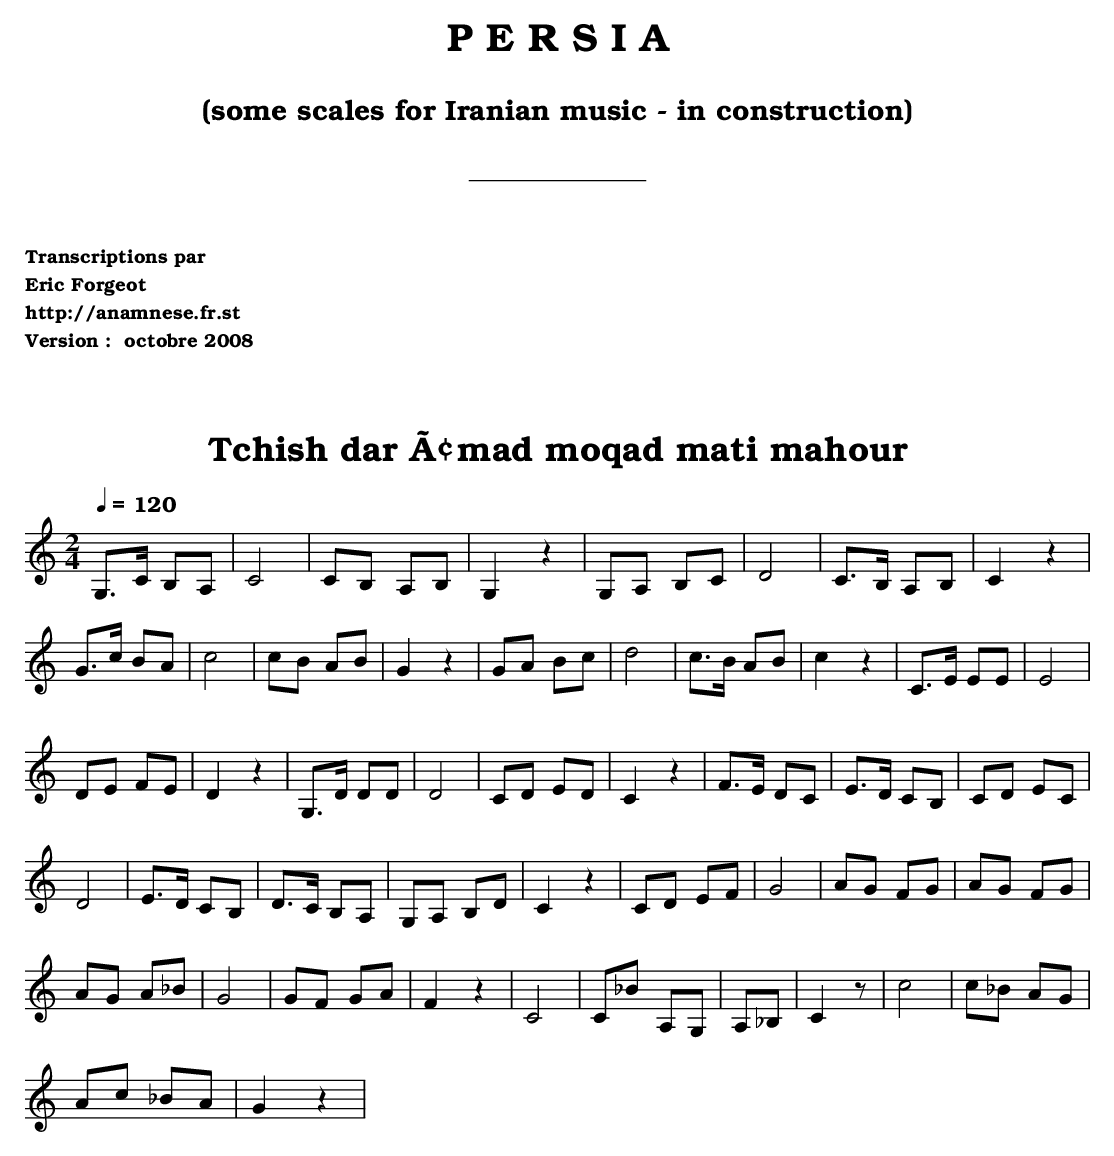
X:1
T:Tchish dar âmad moqad mati mahour
M:2/4
L:1/8
Q:1/4=120
K:C
G,>C B,A, | C4 | CB, A,B, | G,2 z2 | G,A, B,C | D4 | C>B, A,B, | C2 z2 |
G>c BA | c4 | cB AB | G2 z2 | GA Bc | d4 |c>B AB | c2 z2  | C>E EE | E4 |
DE FE | D2 z2 | G,>D DD | D4 | CD ED  |C2 z2 | F>E DC | E>D CB, | CD EC |
D4 | E>D CB, | D>C B,A, | G,A, B,D | C2 z2 | CD EF | G4 | !b!A!=!G FG | !b!A!=!G FG |
!b!A!=!G A_B | G4 |  GF G!b!A!=! | F2 z2 | C4 | C_B !b!A,!=!G, | !b!A,!=!_B, | C2 z | c4 | c_B !b!A!=!G |
!b!A!=!c _BA | G2 z2 |
